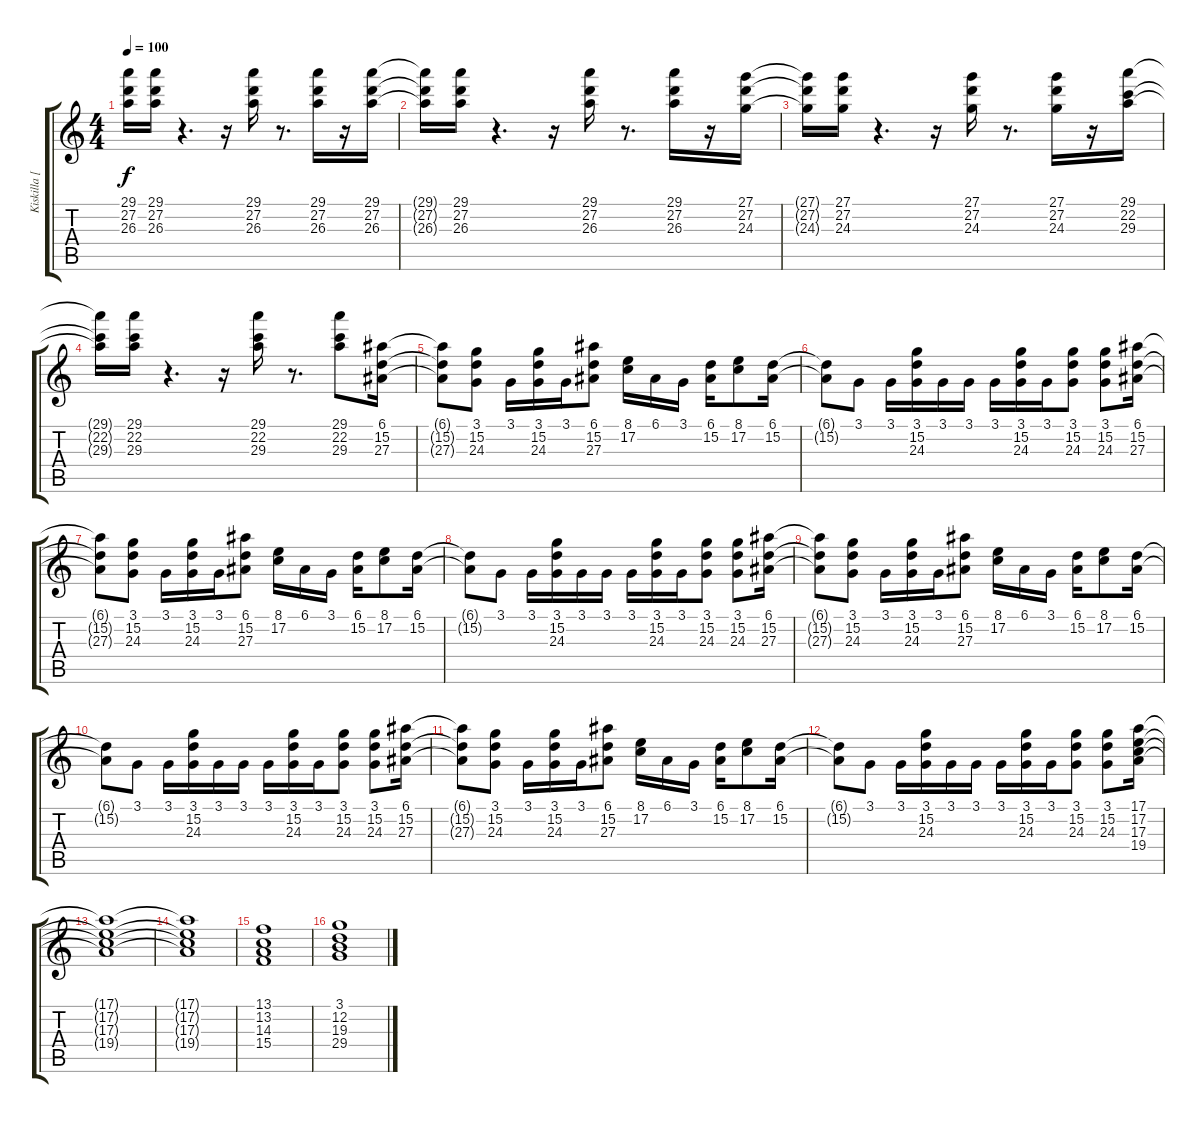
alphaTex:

\track ("Kiskilla [teclado]" "Kiskilla [") {instrument rockorgan}
\staff {score tabs}
\tuning (E4 B3 G3 D3 A2 E2) {hide}
\ts (4 4)
\tempo 100
\clef g2
\ks c
(29.1{t} 27.2{t} 26.3{t}).16{dy f} (29.1 27.2 26.3).16 r.4{d} r.16 (29.1 27.2 26.3).16 r.8{d} (29.1 27.2 26.3).16 r.16 (29.1 27.2 26.3).16 |
(29.1{t} 27.2{t} 26.3{t}).16 (29.1 27.2 26.3).16 r.4{d} r.16 (29.1 27.2 26.3).16 r.8{d} (29.1 27.2 26.3).16 r.16 (27.1 27.2 24.3).16 |
(27.1{t} 27.2{t} 24.3{t}).16 (27.1 27.2 24.3).16 r.4{d} r.16 (27.1 27.2 24.3).16 r.8{d} (27.1 27.2 24.3).16 r.16 (29.1 22.2 29.3).16 |
(29.1{t} 22.2{t} 29.3{t}).16 (29.1 22.2 29.3).16 r.4{d} r.16 (29.1 22.2 29.3).16 r.8{d} (29.1 22.2 29.3).8 (6.1 15.2 27.3).16 |
(6.1{t} 15.2{t} 27.3{t}).8 (3.1 15.2 24.3).8 3.1.16 (3.1 15.2 24.3).16 3.1.16 (6.1 15.2 27.3).8 (8.1 17.2).16 6.1.16 3.1.16 (6.1 15.2).16 (8.1 17.2).8 (6.1 15.2).16 |
(6.1{t} 15.2{t}).8 3.1.8 3.1.16 (3.1 15.2 24.3).16 3.1.16 3.1.16 3.1.16 (3.1 15.2 24.3).16 3.1.16 (3.1 15.2 24.3).8 (3.1 15.2 24.3).8 (6.1 15.2 27.3).16 |
(6.1{t} 15.2{t} 27.3{t}).8 (3.1 15.2 24.3).8 3.1.16 (3.1 15.2 24.3).16 3.1.16 (6.1 15.2 27.3).8 (8.1 17.2).16 6.1.16 3.1.16 (6.1 15.2).16 (8.1 17.2).8 (6.1 15.2).16 |
(6.1{t} 15.2{t}).8 3.1.8 3.1.16 (3.1 15.2 24.3).16 3.1.16 3.1.16 3.1.16 (3.1 15.2 24.3).16 3.1.16 (3.1 15.2 24.3).8 (3.1 15.2 24.3).8 (6.1 15.2 27.3).16 |
(6.1{t} 15.2{t} 27.3{t}).8 (3.1 15.2 24.3).8 3.1.16 (3.1 15.2 24.3).16 3.1.16 (6.1 15.2 27.3).8 (8.1 17.2).16 6.1.16 3.1.16 (6.1 15.2).16 (8.1 17.2).8 (6.1 15.2).16 |
(6.1{t} 15.2{t}).8 3.1.8 3.1.16 (3.1 15.2 24.3).16 3.1.16 3.1.16 3.1.16 (3.1 15.2 24.3).16 3.1.16 (3.1 15.2 24.3).8 (3.1 15.2 24.3).8 (6.1 15.2 27.3).16 |
(6.1{t} 15.2{t} 27.3{t}).8 (3.1 15.2 24.3).8 3.1.16 (3.1 15.2 24.3).16 3.1.16 (6.1 15.2 27.3).8 (8.1 17.2).16 6.1.16 3.1.16 (6.1 15.2).16 (8.1 17.2).8 (6.1 15.2).16 |
(6.1{t} 15.2{t}).8 3.1.8 3.1.16 (3.1 15.2 24.3).16 3.1.16 3.1.16 3.1.16 (3.1 15.2 24.3).16 3.1.16 (3.1 15.2 24.3).8 (3.1 15.2 24.3).8 (17.1 17.2 17.3 19.4).16{volume 10 instrument stringensemble1} |
(17.1{t} 17.2{t} 17.3{t} 19.4{t}).1 |
(17.1{t} 17.2{t} 17.3{t} 19.4{t}).1 |
(13.1 13.2 14.3 15.4).1 |
(3.1 12.2 19.3 29.4).1
